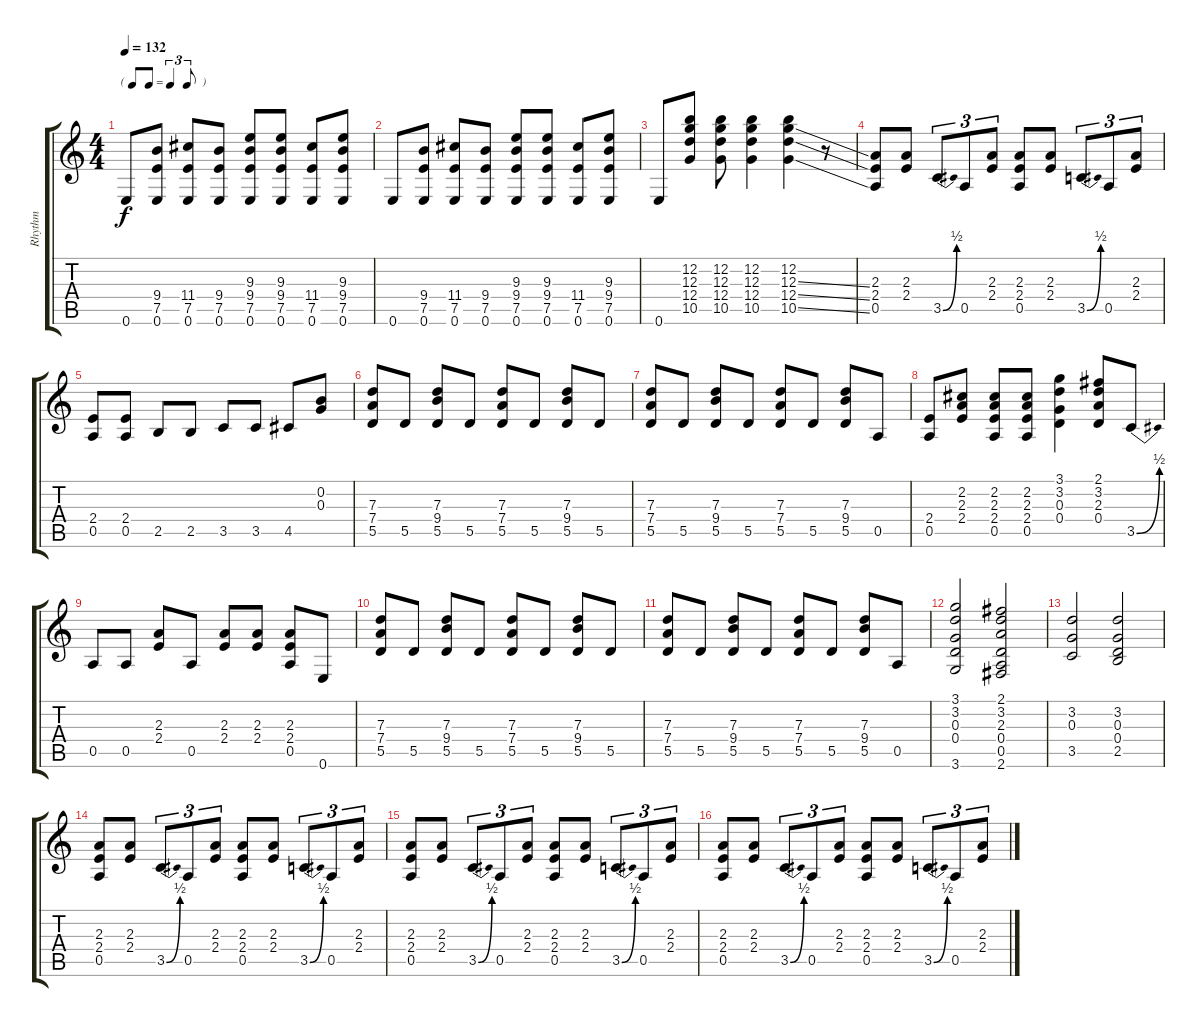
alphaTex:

\track ("Rhythm" "Rhythm") {instrument overdrivenguitar}
\staff {score tabs}
\tuning (E4 B3 G3 D3 A2 E2) {hide}
\ts (4 4)
\tf triplet8th
\tempo 132
\clef g2
\ks c
0.6.8{dy f} (9.4 7.5 0.6).8 (11.4 7.5 0.6).8 (9.4 7.5 0.6).8 (9.3 9.4 7.5 0.6).8 (9.3 9.4 7.5 0.6).8 (11.4 7.5 0.6).8 (9.3 9.4 7.5 0.6).8 |
0.6.8 (9.4 7.5 0.6).8 (11.4 7.5 0.6).8 (9.4 7.5 0.6).8 (9.3 9.4 7.5 0.6).8 (9.3 9.4 7.5 0.6).8 (11.4 7.5 0.6).8 (9.3 9.4 7.5 0.6).8 |
0.6.8 (12.2 12.3 12.4 10.5).8 (12.2 12.3 12.4 10.5).8 (12.2 12.3 12.4 10.5).4 (12.2 12.3{ss} 12.4{ss} 10.5{ss}).4 r.8 |
(2.3 2.4 0.5).8 (2.3 2.4).8 3.5{be (bend 0 0 60 2)}.8{tu (3 2)} 0.5.8{tu (3 2)} (2.3 2.4).8{tu (3 2)} (2.3 2.4 0.5).8 (2.3 2.4).8 3.5{be (bend 0 0 60 2)}.8{tu (3 2)} 0.5.8{tu (3 2)} (2.3 2.4).8{tu (3 2)} |
(2.4 0.5).8 (2.4 0.5).8 2.5.8 2.5.8 3.5.8 3.5.8 4.5.8 (0.2 0.3).8 |
(7.3 7.4 5.5).8 5.5.8 (7.3 9.4 5.5).8 5.5.8 (7.3 7.4 5.5).8 5.5.8 (7.3 9.4 5.5).8 5.5.8 |
(7.3 7.4 5.5).8 5.5.8 (7.3 9.4 5.5).8 5.5.8 (7.3 7.4 5.5).8 5.5.8 (7.3 9.4 5.5).8 0.5.8 |
(2.4 0.5).8 (2.2 2.3 2.4).8 (2.2 2.3 2.4 0.5).8 (2.2 2.3 2.4 0.5).8 (3.1 3.2 0.3 0.4).4 (2.1 3.2 2.3 0.4).8 3.5{be (bend 0 0 60 2)}.8 |
0.5.8 0.5.8 (2.3 2.4).8 0.5.8 (2.3 2.4).8 (2.3 2.4).8 (2.3 2.4 0.5).8 0.6.8 |
(7.3 7.4 5.5).8 5.5.8 (7.3 9.4 5.5).8 5.5.8 (7.3 7.4 5.5).8 5.5.8 (7.3 9.4 5.5).8 5.5.8 |
(7.3 7.4 5.5).8 5.5.8 (7.3 9.4 5.5).8 5.5.8 (7.3 7.4 5.5).8 5.5.8 (7.3 9.4 5.5).8 0.5.8 |
(3.1 3.2 0.3 0.4 3.6).2 (2.1 3.2 2.3 0.4 0.5 2.6).2 |
(3.2 0.3 3.5).2 (3.2 0.3 0.4 2.5).2 |
(2.3 2.4 0.5).8 (2.3 2.4).8 3.5{be (bend 0 0 60 2)}.8{tu (3 2)} 0.5.8{tu (3 2)} (2.3 2.4).8{tu (3 2)} (2.3 2.4 0.5).8 (2.3 2.4).8 3.5{be (bend 0 0 60 2)}.8{tu (3 2)} 0.5.8{tu (3 2)} (2.3 2.4).8{tu (3 2)} |
(2.3 2.4 0.5).8 (2.3 2.4).8 3.5{be (bend 0 0 60 2)}.8{tu (3 2)} 0.5.8{tu (3 2)} (2.3 2.4).8{tu (3 2)} (2.3 2.4 0.5).8 (2.3 2.4).8 3.5{be (bend 0 0 60 2)}.8{tu (3 2)} 0.5.8{tu (3 2)} (2.3 2.4).8{tu (3 2)} |
(2.3 2.4 0.5).8 (2.3 2.4).8 3.5{be (bend 0 0 60 2)}.8{tu (3 2)} 0.5.8{tu (3 2)} (2.3 2.4).8{tu (3 2)} (2.3 2.4 0.5).8 (2.3 2.4).8 3.5{be (bend 0 0 60 2)}.8{tu (3 2)} 0.5.8{tu (3 2)} (2.3 2.4).8{tu (3 2)}
